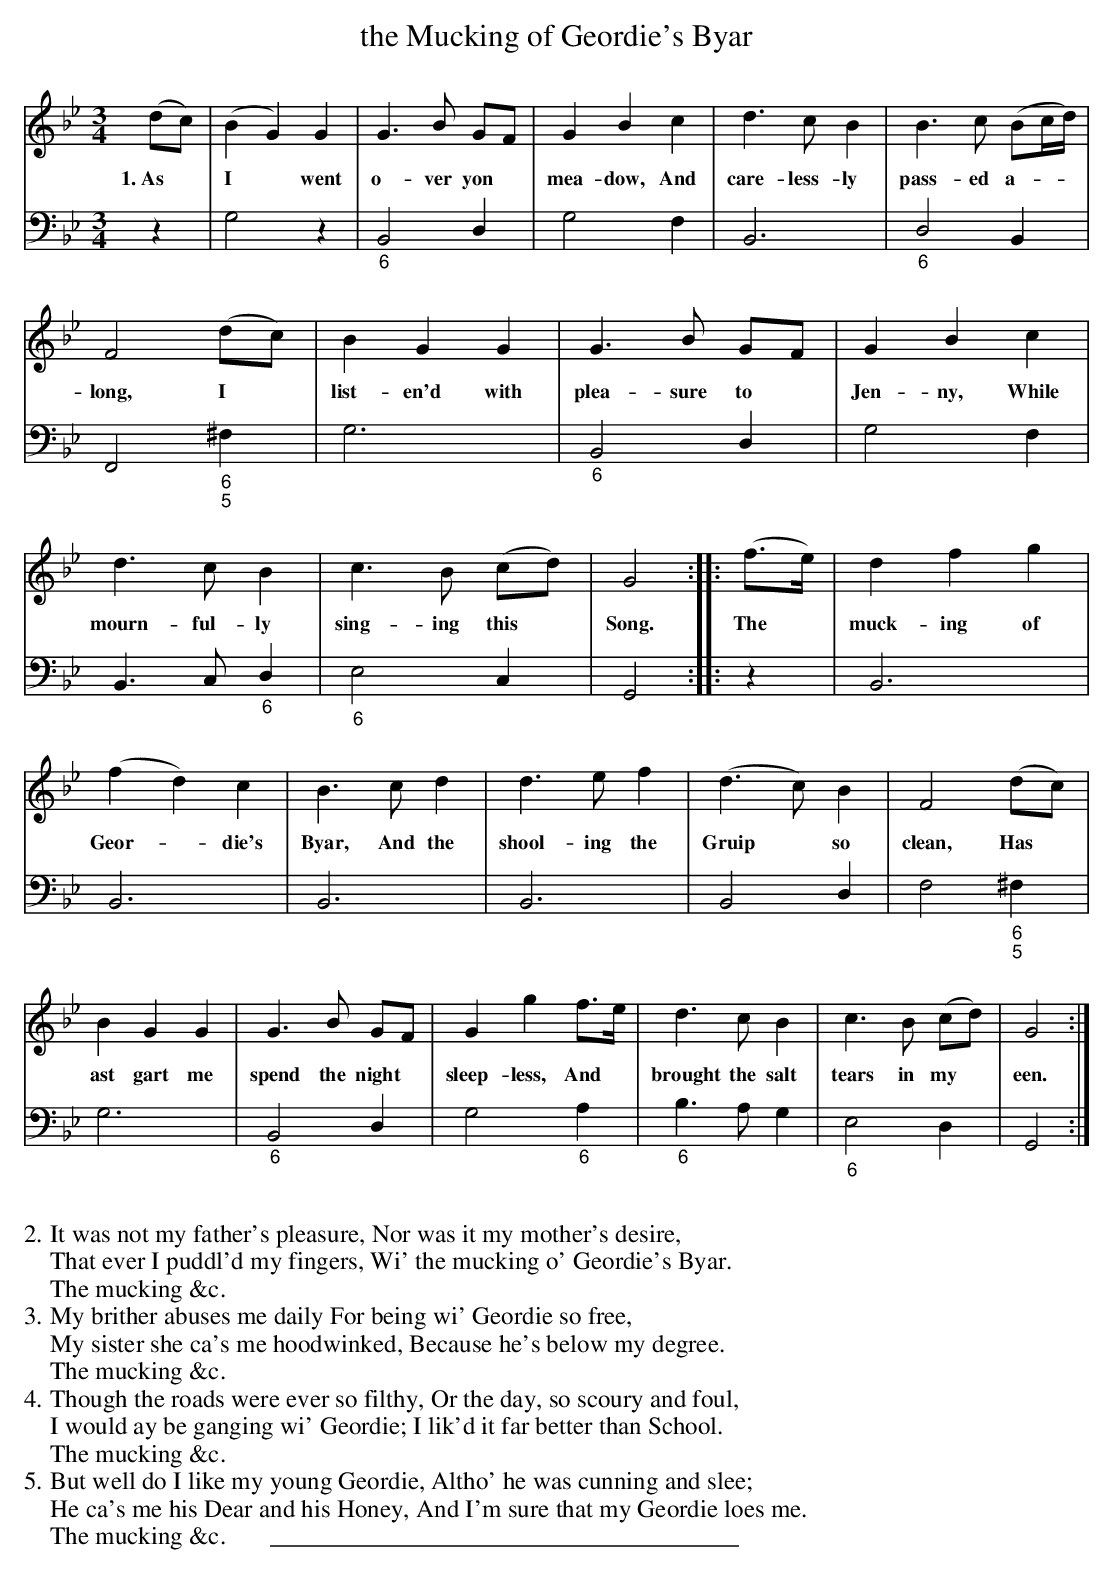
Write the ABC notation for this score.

X:1
T: the Mucking of Geordie's Byar
M: 3/4
L: 1/8
K: Gm
V: 1 staves=2
(dc) | (B2 G2) G2 | G3 B GF | G2 B2 c2 | d3 c B2 | B3 c (Bc/d/) |
w: 1.~As* I* went o-ver yon* mea-dow, And care-less-ly pass-ed a-**
	F4 (dc) | B2 G2 G2 | G3 B GF | G2 B2 c2 | d3 c B2 |
w: long, I* list-en'd with plea-sure to* Jen-ny, While mourn-ful-ly
	c3 B (cd) | G4 :: (f>e) | d2 f2 g2 | (f2 d2) c2 | B3 c d2 |
w:sing-ing this* Song. The* muck-ing of Geor-*die's Byar, And the
	d3 e f2 | (d3 c) B2 | F4 (dc) | B2 G2 G2 | G3 B GF |
w: shool-ing the Gruip* so clean, Has* ast gart me spend the night*
	G2 g2 f>e | d3 c B2 | c3 B (cd) | G4 :|
w: sleep-less, And* brought the salt tears in my* een.
V: 2 clef=bass middle=d
z2 |  g4 z2 | "_6"B4 d2 | g4 f2 | B6 | "_6"d4 B2 |
F4 "_6;5"^f2 | g6 | "_6"B4 d2 | g4 f2 | B3 c "_6"d2 |
"_6"e4 c2 | G4 :: z2 | B6 | B6 | B6 |
B6 | B4 d2 | f4 "_6;5"^f2 | g6 | "_6"B4 d2 |
g4 "_6"a2 | "_6"b3 a g2 | "_6"e4 d2 | G4 :|
W:2.It was not my father's pleasure, Nor was it my mother's desire,
W: That ever I puddl'd my fingers, Wi' the mucking o' Geordie's Byar.
W:   The mucking &c.
W:3.My brither abuses me daily For being wi' Geordie so free,
W: My sister she ca's me hoodwinked, Because he's below my degree.
W:   The mucking &c.
W:4.Though the roads were ever so filthy, Or the day, so scoury and foul,
W: I would ay be ganging wi' Geordie; I lik'd it far better than School.
W:   The mucking &c.
W:5.But well do I like my young Geordie, Altho' he was cunning and slee;
W: He ca's me his Dear and his Honey, And I'm sure that my Geordie loes me.
W:   The mucking &c.
